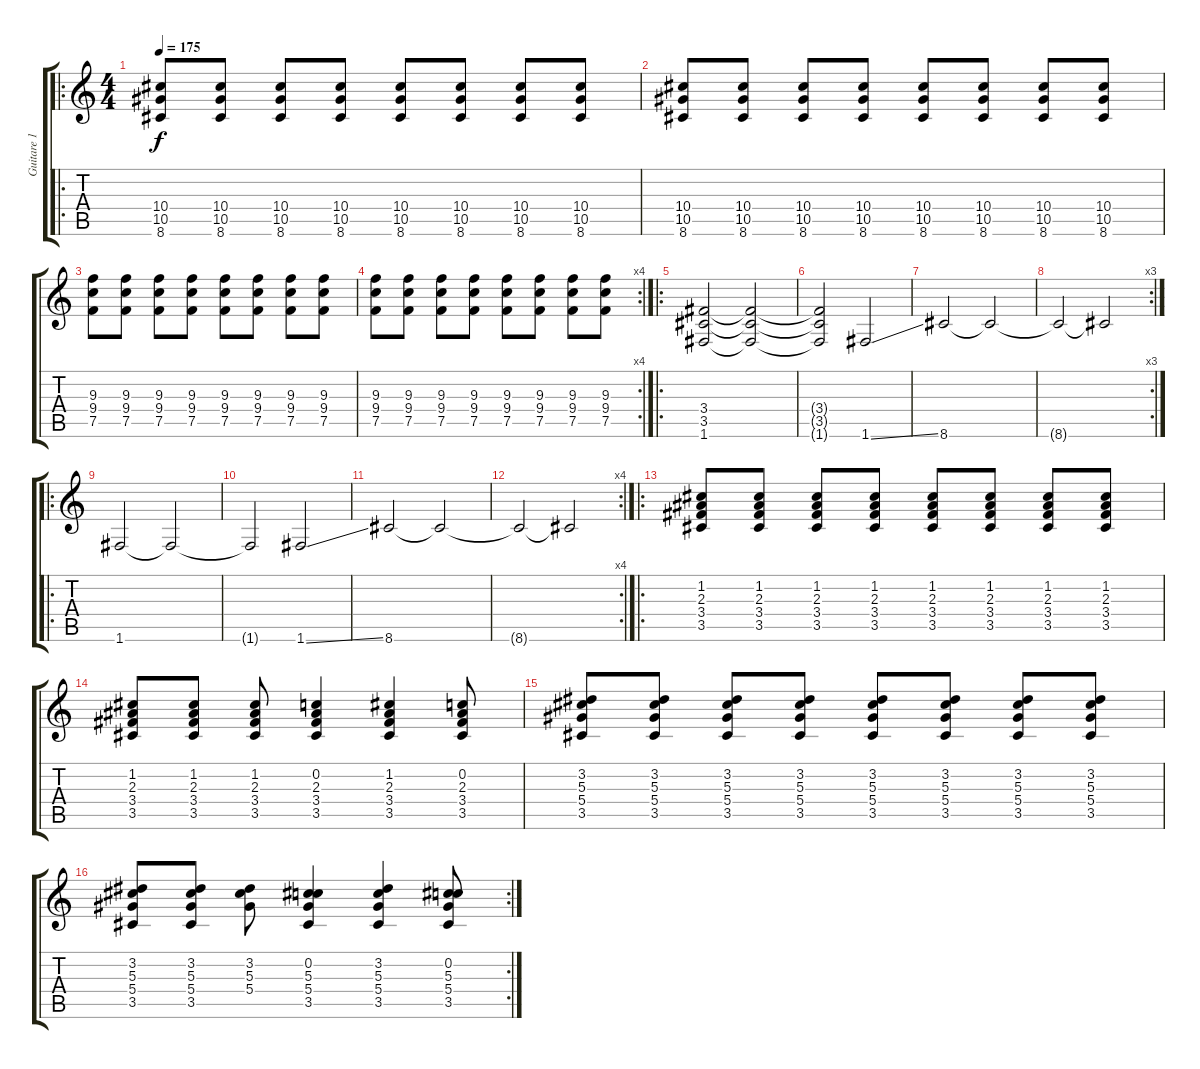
\track ("Guitare 1 (FA#D#G#CC)" "Guitare 1 ") {instrument overdrivenguitar}
\staff {score tabs}
\tuning (C4 C4 Ab3 Eb3 Bb2 F2) {hide}
\ro
\ts (4 4)
\tempo 175
\clef g2
\ks c
(10.4 10.5 8.6).8{dy f} (10.4 10.5 8.6).8 (10.4 10.5 8.6).8 (10.4 10.5 8.6).8 (10.4 10.5 8.6).8 (10.4 10.5 8.6).8 (10.4 10.5 8.6).8 (10.4 10.5 8.6).8 |
(10.4 10.5 8.6).8 (10.4 10.5 8.6).8 (10.4 10.5 8.6).8 (10.4 10.5 8.6).8 (10.4 10.5 8.6).8 (10.4 10.5 8.6).8 (10.4 10.5 8.6).8 (10.4 10.5 8.6).8 |
(9.3 9.4 7.5).8 (9.3 9.4 7.5).8 (9.3 9.4 7.5).8 (9.3 9.4 7.5).8 (9.3 9.4 7.5).8 (9.3 9.4 7.5).8 (9.3 9.4 7.5).8 (9.3 9.4 7.5).8 |
\rc 4
(9.3 9.4 7.5).8 (9.3 9.4 7.5).8 (9.3 9.4 7.5).8 (9.3 9.4 7.5).8 (9.3 9.4 7.5).8 (9.3 9.4 7.5).8 (9.3 9.4 7.5).8 (9.3 9.4 7.5).8 |
\ro
(3.4 3.5 1.6).2 (3.4{t} 3.5{t} 1.6{t}).2 |
(3.4{t} 3.5{t} 1.6{t}).2 1.6{ss}.2 |
8.6.2 8.6{t}.2 |
\rc 3
8.6{t}.2 8.6{t}.2 |
\ro
1.6.2 1.6{t}.2 |
1.6{t}.2 1.6{ss}.2 |
8.6.2 8.6{t}.2 |
\rc 4
8.6{t}.2 8.6{t}.2 |
\ro
(1.2 2.3 3.4 3.5).8 (1.2 2.3 3.4 3.5).8 (1.2 2.3 3.4 3.5).8 (1.2 2.3 3.4 3.5).8 (1.2 2.3 3.4 3.5).8 (1.2 2.3 3.4 3.5).8 (1.2 2.3 3.4 3.5).8 (1.2 2.3 3.4 3.5).8 |
(1.2 2.3 3.4 3.5).8 (1.2 2.3 3.4 3.5).8 (1.2 2.3 3.4 3.5).8 (0.2 2.3 3.4 3.5).4 (1.2 2.3 3.4 3.5).4 (0.2 2.3 3.4 3.5).8 |
(3.2 5.3 5.4 3.5).8 (3.2 5.3 5.4 3.5).8 (3.2 5.3 5.4 3.5).8 (3.2 5.3 5.4 3.5).8 (3.2 5.3 5.4 3.5).8 (3.2 5.3 5.4 3.5).8 (3.2 5.3 5.4 3.5).8 (3.2 5.3 5.4 3.5).8 |
\rc 2
(3.2 5.3 5.4 3.5).8 (3.2 5.3 5.4 3.5).8 (3.2 5.3 5.4).8 (0.2 5.3 5.4 3.5).4 (3.2 5.3 5.4 3.5).4 (0.2 5.3 5.4 3.5).8
